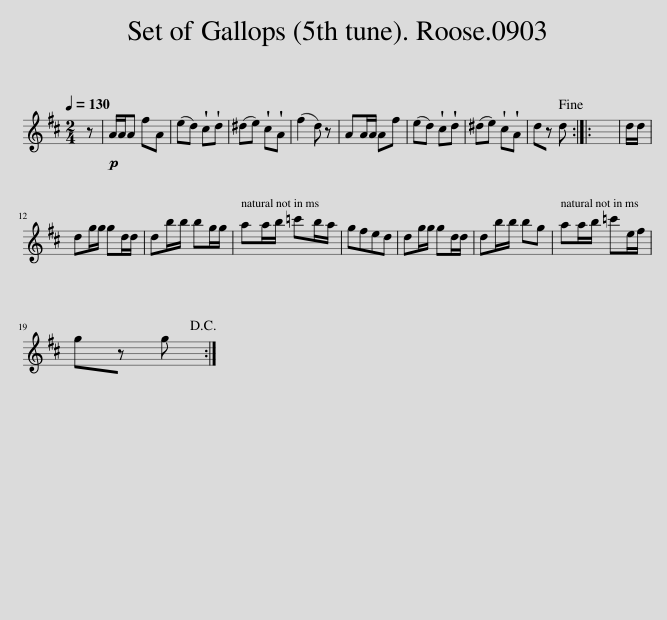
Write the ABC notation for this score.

X:1
L:1/8
Q:1/4=130
M:2/4
I:linebreak $
K:D
V:1 treble
V:1
 z |!p! A/A/A fA | (ed) !wedge!c!wedge!d | (^de) !wedge!c!wedge!A | (f2 d) z | %5
 AA/A/ Af | (ed) !wedge!c!wedge!d | (^de) !wedge!c!wedge!A | d z d!fine! :: x4 | %10
 d/d/ |$ dg/g/ gd/d/ | db/b/ bg/g/ | aa/b/ =c'b/a/ | gfed | %15
 dg/g/ gd/d/ | db/b/ bg | aa/b/ =c'e/f/ |$ g z g!D.C.! :| %19
